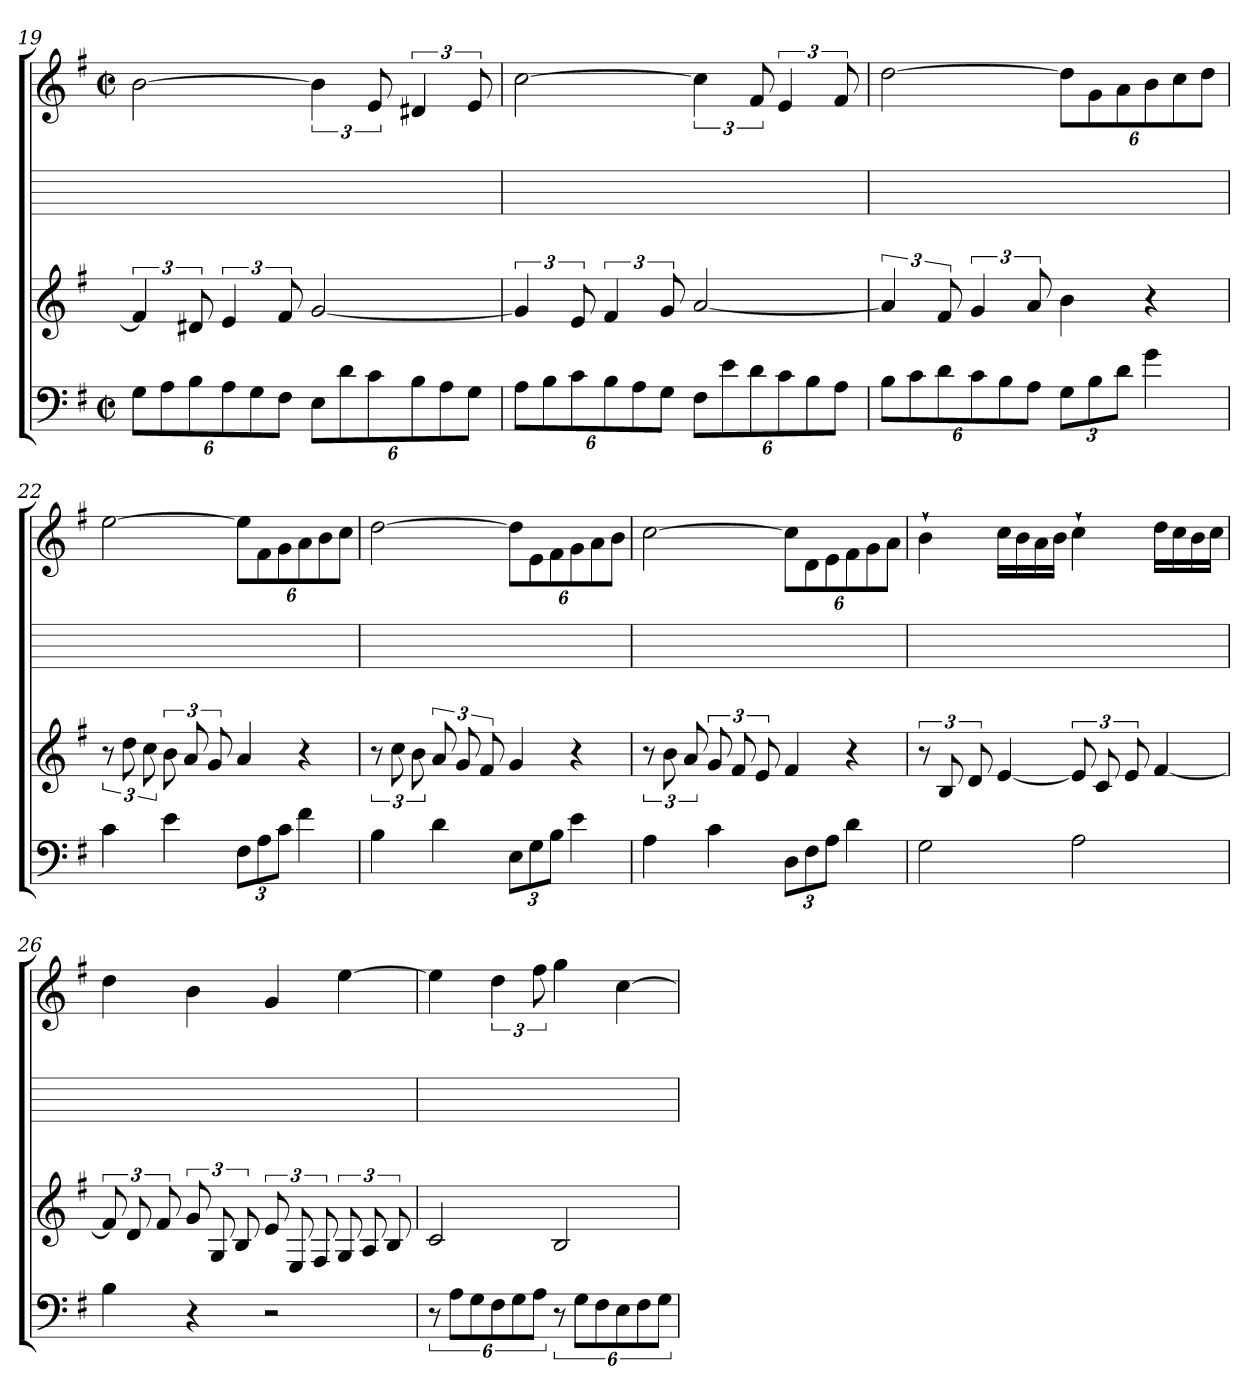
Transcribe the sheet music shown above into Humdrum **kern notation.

**kern	**kern	**kern	**kern
*part4	*part3	*part2	*part1
*staff4	*staff3	*staff2	*staff1
*clefF4	*clefG2	*	*clefG2
*k[f#]	*k[f#]	*	*k[f#]
*e:	*	*	*e:
*M2/2	*	*	*M2/2
*met(c|)	*	*	*met(c|)
=19	=19	=19	=19
12G\L	6f#]	1ryy	[2b
12A\	.	.	.
12B\	12d#X	.	.
12A\	6e	.	.
12G\	.	.	.
12F#\J	12f#	.	.
12E\L	[2g	.	6b]
12d\	.	.	.
12c\	.	.	12e
12B\	.	.	6d#X
12A\	.	.	.
12G\J	.	.	12e
=20	=20	=20	=20
12A\L	6g]	1ryy	[2cc
12B\	.	.	.
12c\	12e	.	.
12B\	6f#	.	.
12A\	.	.	.
12G\J	12g	.	.
12F#\L	[2a	.	6cc]
12e\	.	.	.
12d\	.	.	12f#
12c\	.	.	6e
12B\	.	.	.
12A\J	.	.	12f#
=21	=21	=21	=21
12B\L	6a]	1ryy	[2dd
12c\	.	.	.
12d\	12f#	.	.
12c\	6g	.	.
12B\	.	.	.
12A\J	12a	.	.
12G\L	4b	.	12dd\L]
12B\	.	.	12g\
12d\J	.	.	12a\
4g	4r	.	12b\
.	.	.	12cc\
.	.	.	12dd\J
=22	=22	=22	=22
4c	12r	1ryy	[2ee
.	12dd	.	.
.	12cc	.	.
4e	12b	.	.
.	12a	.	.
.	12g	.	.
12F#\L	4a	.	12ee\L]
12A\	.	.	12f#\
12c\J	.	.	12g\
4f#	4r	.	12a\
.	.	.	12b\
.	.	.	12cc\J
=23	=23	=23	=23
4B	12r	1ryy	[2dd
.	12cc	.	.
.	12b	.	.
4d	12a	.	.
.	12g	.	.
.	12f#	.	.
12E\L	4g	.	12dd\L]
12G\	.	.	12e\
12B\J	.	.	12f#\
4e	4r	.	12g\
.	.	.	12a\
.	.	.	12b\J
=24	=24	=24	=24
4A	12r	1ryy	[2cc
.	12b	.	.
.	12a	.	.
4c	12g	.	.
.	12f#	.	.
.	12e	.	.
12D\L	4f#	.	12cc\L]
12F#\	.	.	12d\
12A\J	.	.	12e\
4d	4r	.	12f#\
.	.	.	12g\
.	.	.	12a\J
=25	=25	=25	=25
2G	12r	1ryy	4b`
.	12B	.	.
.	12d	.	.
.	[4e	.	16cc\LL
.	.	.	16b\
.	.	.	16a\
.	.	.	16b\JJ
2A	12e]	.	4cc`
.	12c	.	.
.	12e	.	.
.	[4f#	.	16dd\LL
.	.	.	16cc\
.	.	.	16b\
.	.	.	16cc\JJ
=26	=26	=26	=26
4B	12f#]	1ryy	4dd
.	12d	.	.
.	12f#	.	.
4r	12g	.	4b
.	12G	.	.
.	12B	.	.
2r	12e	.	4g
.	12E	.	.
.	12F#	.	.
.	12G	.	[4ee
.	12A	.	.
.	12B	.	.
=27	=27	=27	=27
12r	2c	1ryy	4ee]
12A\L	.	.	.
12G\	.	.	.
12F#\	.	.	6dd
12G\	.	.	.
12A\J	.	.	12ff#
12r	2B	.	4gg
12G\L	.	.	.
12F#\	.	.	.
12E\	.	.	[4cc
12F#\	.	.	.
12G\J	.	.	.
=	=	=	=
*-	*-	*-	*-
